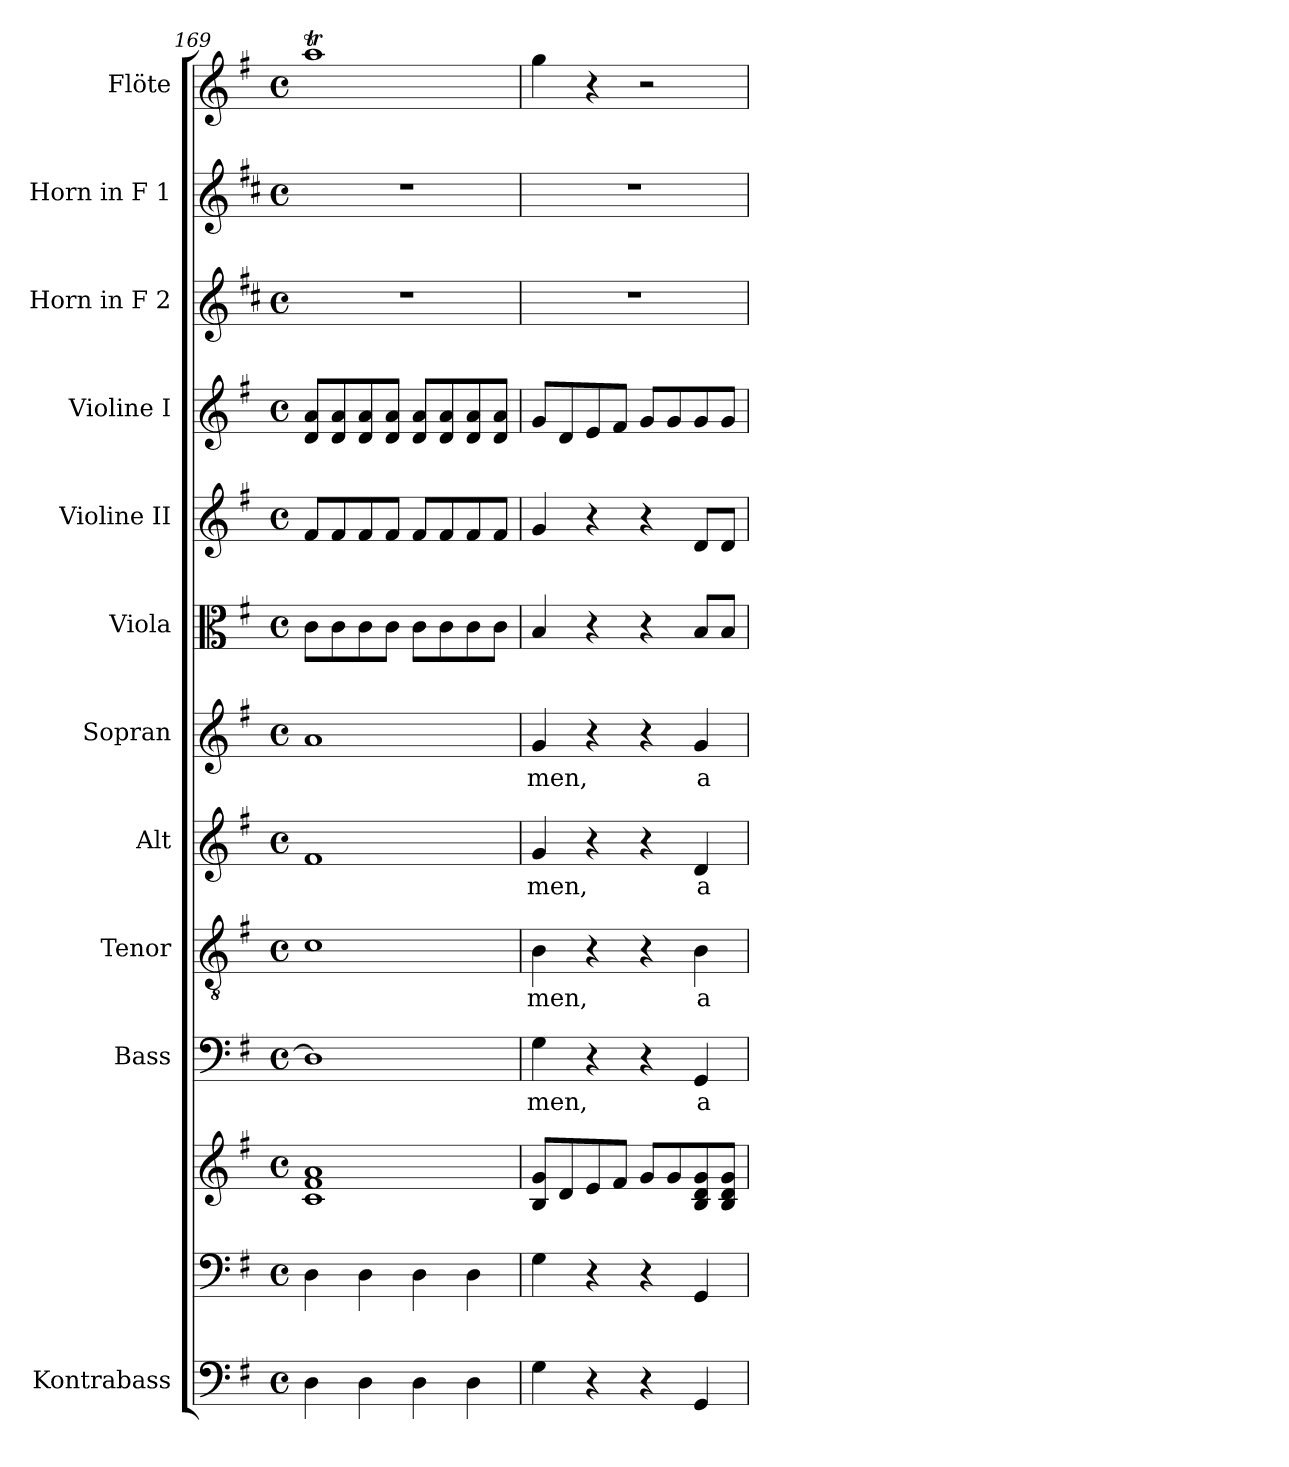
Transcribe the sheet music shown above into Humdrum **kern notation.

**kern	**kern	**kern	**kern	**text	**kern	**text	**kern	**text	**kern	**text	**kern	**kern	**kern	**kern	**kern	**kern
*part12	*part11	*part11	*part10	*part10	*part9	*part9	*part8	*part8	*part7	*part7	*part6	*part5	*part4	*part3	*part2	*part1
*staff13	*staff12	*staff11	*staff10	*staff10	*staff9	*staff9	*staff8	*staff8	*staff7	*staff7	*staff6	*staff5	*staff4	*staff3	*staff2	*staff1
*I"Kontrabass	*	*	*I"Bass	*	*I"Tenor	*	*I"Alt	*	*I"Sopran	*	*I"Viola	*I"Violine II	*I"Violine I	*I"Horn in F 2	*I"Horn in F 1	*I"Flöte
*I'Kb.	*	*	*I'B.	*	*I'T.	*	*I'A.	*	*I'S.	*	*I'Vla.	*I'Vl. II	*I'Vl. I	*	*	*I'Fl.
*clefF4	*clefF4	*clefG2	*clefF4	*	*clefGv2	*	*clefG2	*	*clefG2	*	*clefC3	*clefG2	*clefG2	*clefG2	*clefG2	*clefG2
*ITrd7c12	*	*	*	*	*	*	*	*	*	*	*	*	*	*ITrd4c7	*ITrd4c7	*
*k[f#]	*k[f#]	*k[f#]	*k[f#]	*	*k[f#]	*	*k[f#]	*	*k[f#]	*	*k[f#]	*k[f#]	*k[f#]	*k[f#]	*k[f#]	*k[f#]
*G:	*G:	*G:	*G:	*	*G:	*	*G:	*	*G:	*	*G:	*G:	*G:	*G:	*G:	*G:
*M4/4	*M4/4	*M4/4	*M4/4	*	*M4/4	*	*M4/4	*	*M4/4	*	*M4/4	*M4/4	*M4/4	*M4/4	*M4/4	*M4/4
*met(c)	*met(c)	*met(c)	*met(c)	*	*met(c)	*	*met(c)	*	*met(c)	*	*met(c)	*met(c)	*met(c)	*met(c)	*met(c)	*met(c)
=169	=169	=169	=169	=169	=169	=169	=169	=169	=169	=169	=169	=169	=169	=169	=169	=169
4DD\	4D\	1c 1f# 1a	1D]	.	1c	.	1f#	.	1a	.	8c\L	8f#/L	8d/ 8a/L	1r	1r	1aaT
.	.	.	.	.	.	.	.	.	.	.	8c\	8f#/	8d/ 8a/	.	.	.
4DD\	4D\	.	.	.	.	.	.	.	.	.	8c\	8f#/	8d/ 8a/	.	.	.
.	.	.	.	.	.	.	.	.	.	.	8c\J	8f#/J	8d/ 8a/J	.	.	.
4DD\	4D\	.	.	.	.	.	.	.	.	.	8c\L	8f#/L	8d/ 8a/L	.	.	.
.	.	.	.	.	.	.	.	.	.	.	8c\	8f#/	8d/ 8a/	.	.	.
4DD\	4D\	.	.	.	.	.	.	.	.	.	8c\	8f#/	8d/ 8a/	.	.	.
.	.	.	.	.	.	.	.	.	.	.	8c\J	8f#/J	8d/ 8a/J	.	.	.
=170	=170	=170	=170	=170	=170	=170	=170	=170	=170	=170	=170	=170	=170	=170	=170	=170
!	!	!	!	!LO:LY:b	!	!LO:LY:b	!	!LO:LY:b	!	!LO:LY:b	!	!	!	!	!	!
4GG\	4G\	8B/ 8g/L	4G\	-men,	4B\	-men,	4g/	-men,	4g/	-men,	4B/	4g/	8g/L	1r	1r	4gg\
.	.	8d/	.	.	.	.	.	.	.	.	.	.	8d/	.	.	.
4r	4r	8e/	4r	.	4r	.	4r	.	4r	.	4r	4r	8e/	.	.	4r
.	.	8f#/J	.	.	.	.	.	.	.	.	.	.	8f#/J	.	.	.
4r	4r	8g/L	4r	.	4r	.	4r	.	4r	.	4r	4r	8g/L	.	.	2r
.	.	8g/	.	.	.	.	.	.	.	.	.	.	8g/	.	.	.
!	!	!	!	!LO:LY:b	!	!LO:LY:b	!	!LO:LY:b	!	!LO:LY:b	!	!	!	!	!	!
4GGG/	4GG/	8B/ 8d/ 8g/	4GG/	a-	4B\	a-	4d/	a-	4g/	a-	8B/L	8d/L	8g/	.	.	.
.	.	8B/ 8d/ 8g/J	.	.	.	.	.	.	.	.	8B/J	8d/J	8g/J	.	.	.
=	=	=	=	=	=	=	=	=	=	=	=	=	=	=	=	=
*-	*-	*-	*-	*-	*-	*-	*-	*-	*-	*-	*-	*-	*-	*-	*-	*-
